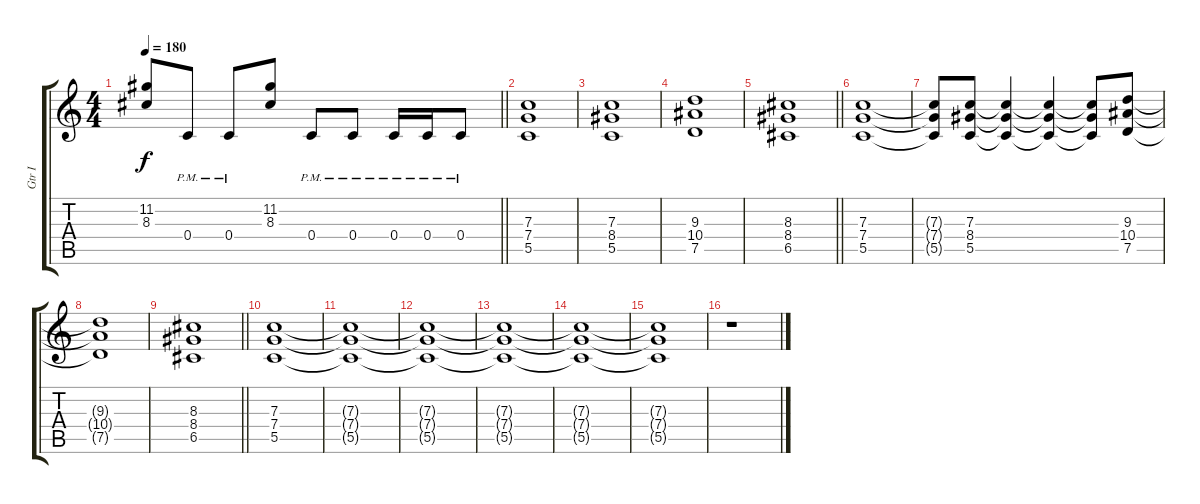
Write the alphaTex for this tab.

\track ("Gtr I" "Gtr I") {instrument overdrivenguitar}
\staff {score tabs}
\tuning (D4 A3 F3 C3 G2 D2) {hide}
\ts (4 4)
\tempo 180
\clef g2
\barLineRight lightlight
\ks c
(11.2 8.3).8{dy f} 0.4{pm}.8 0.4{pm}.8 (11.2 8.3).8 0.4{pm}.8 0.4{pm}.8 0.4{pm}.16 0.4{pm}.16 0.4{pm}.8 |
(7.3 7.4 5.5).1 |
(7.3 8.4 5.5).1 |
(9.3 10.4 7.5).1 |
\barLineRight lightlight
(8.3 8.4 6.5).1 |
(7.3 7.4 5.5).1 |
(7.3{t} 7.4{t} 5.5{t}).8 (7.3 8.4 5.5).8 (7.3{t} 8.4{t} 5.5{t}).4 (7.3{t} 8.4{t} 5.5{t}).4 (7.3{t} 8.4{t} 5.5{t}).8 (9.3 10.4 7.5).8 |
(9.3{t} 10.4{t} 7.5{t}).1 |
\barLineRight lightlight
(8.3 8.4 6.5).1 |
(7.3 7.4 5.5).1 |
(7.3{t} 7.4{t} 5.5{t}).1 |
(7.3{t} 7.4{t} 5.5{t}).1{volume 0} |
(7.3{t} 7.4{t} 5.5{t}).1 |
(7.3{t} 7.4{t} 5.5{t}).1 |
(7.3{t} 7.4{t} 5.5{t}).1 |
r.1
